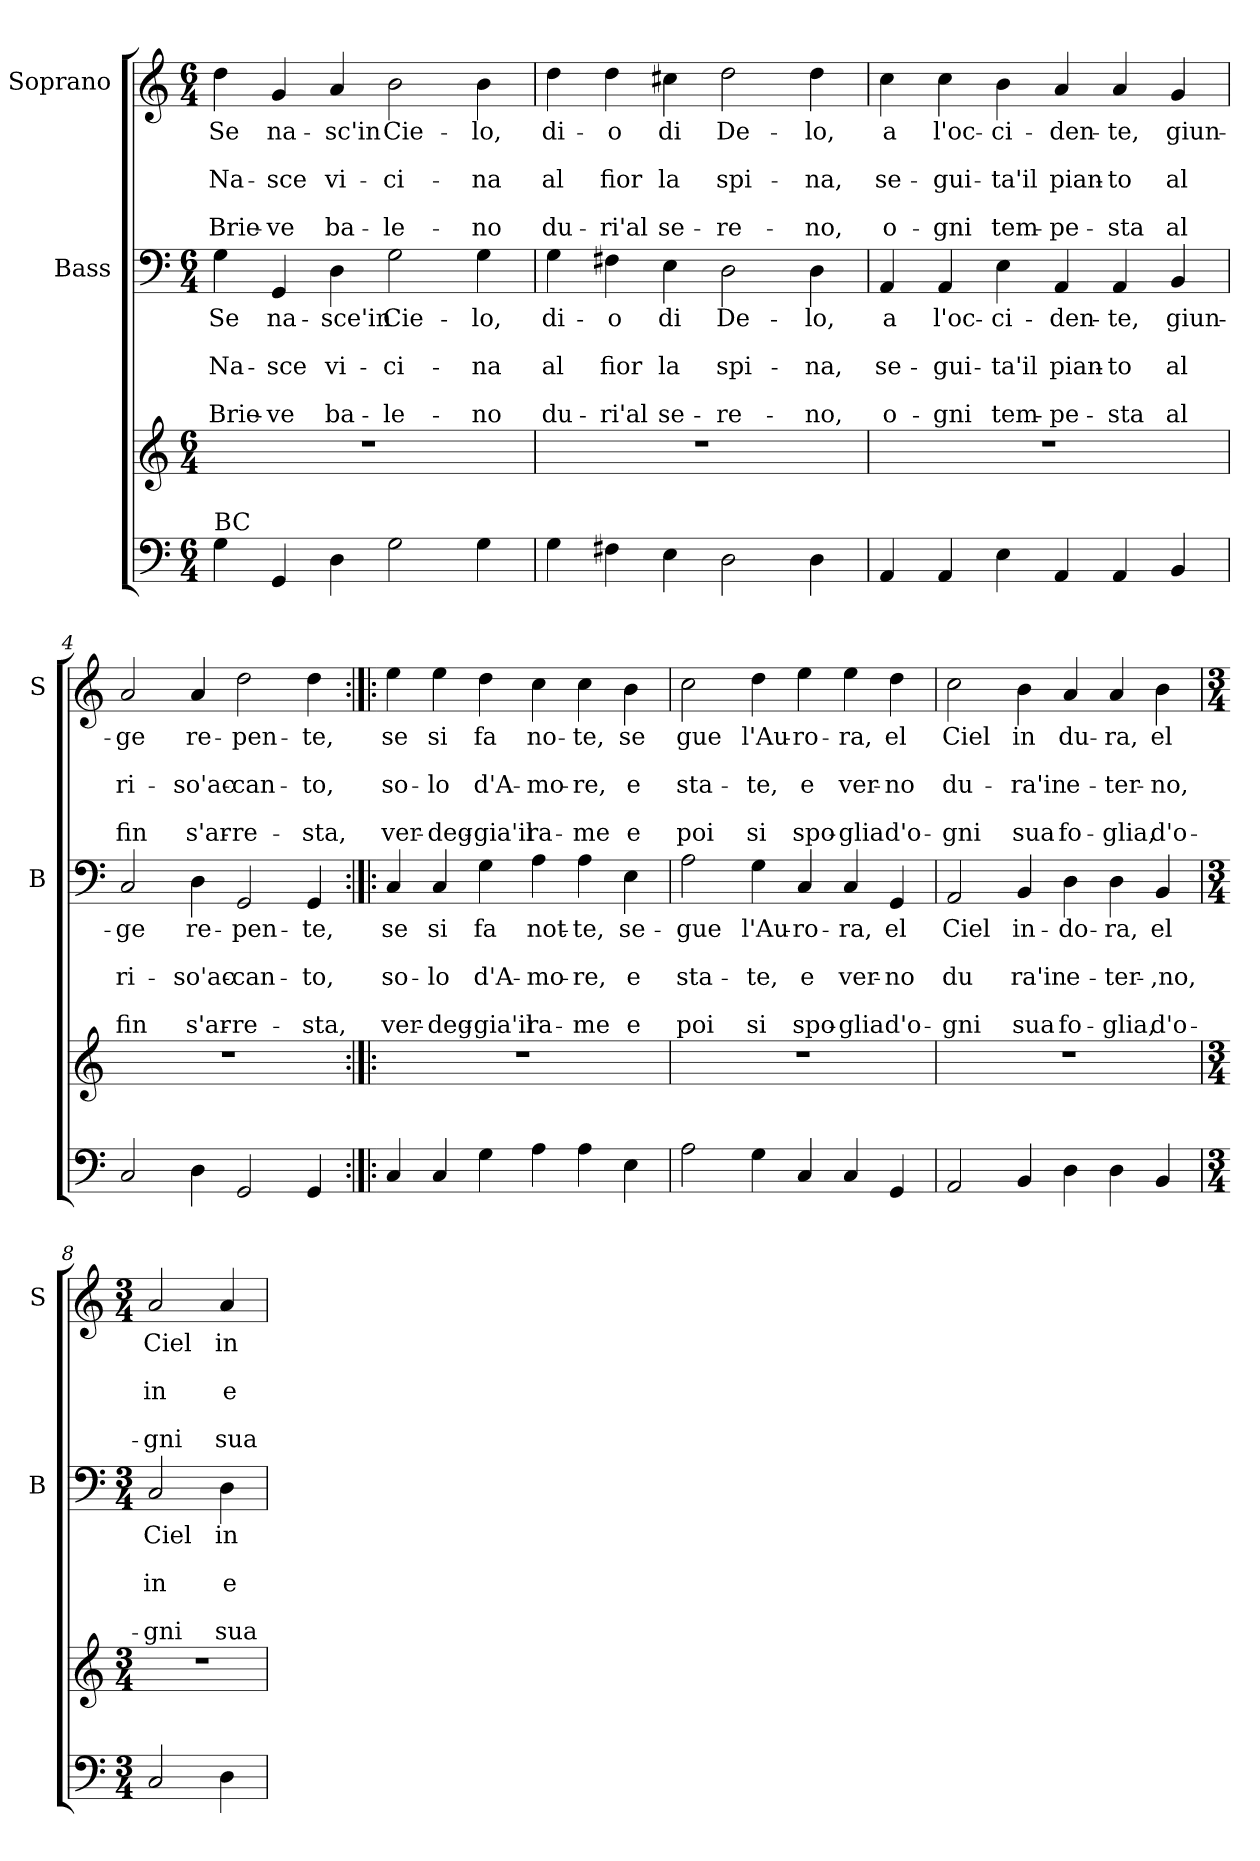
**kern	**kern	**kern	**text	**text	**text	**text	**text	**kern	**text	**text	**text	**text	**text
*part3	*part3	*part2	*part2	*part2	*part2	*part2	*part2	*part1	*part1	*part1	*part1	*part1	*part1
*staff4	*staff3	*staff2	*staff2	*staff2	*staff2	*staff2	*staff2	*staff1	*staff1	*staff1	*staff1	*staff1	*staff1
*	*	*I"Bass	*	*	*	*	*	*I"Soprano	*	*	*	*	*
*	*	*I'B	*	*	*	*	*	*I'S	*	*	*	*	*
*clefF4	*clefG2	*clefF4	*	*	*	*	*	*clefG2	*	*	*	*	*
*k[]	*k[]	*k[]	*	*	*	*	*	*k[]	*	*	*	*	*
*C:	*C:	*C:	*	*	*	*	*	*C:	*	*	*	*	*
*M6/4	*M6/4	*M6/4	*	*	*	*	*	*M6/4	*	*	*	*	*
=1	=1	=1	=1	=1	=1	=1	=1	=1	=1	=1	=1	=1	=1
!LO:TX:a:t=BC	!	!	!	!	!	!	!	!	!	!	!	!	!
!	!	!	!LO:LY:b	!	!LO:LY:b	!	!LO:LY:b	!	!LO:LY:b	!	!LO:LY:b	!	!LO:LY:b
4G\	1.r	4G\	Se	.	Na-	.	Brie-	4dd\	Se	.	Na-	.	Brie-
!	!	!	!LO:LY:b	!	!LO:LY:b	!	!LO:LY:b	!	!LO:LY:b	!	!LO:LY:b	!	!LO:LY:b
4GG/	.	4GG/	na-	.	-sce	.	-ve	4g/	na-	.	-sce	.	-ve
!	!	!	!LO:LY:b	!	!LO:LY:b	!	!LO:LY:b	!	!LO:LY:b	!	!LO:LY:b	!	!LO:LY:b
4D\	.	4D\	-sce'in	.	vi-	.	ba-	4a/	-sc'in	.	vi-	.	ba-
!	!	!	!LO:LY:b	!	!LO:LY:b	!	!LO:LY:b	!	!LO:LY:b	!	!LO:LY:b	!	!LO:LY:b
2G\	.	2G\	Cie-	.	-ci-	.	-le-	2b\	Cie-	.	-ci-	.	-le-
!	!	!	!LO:LY:b	!	!LO:LY:b	!	!LO:LY:b	!	!LO:LY:b	!	!LO:LY:b	!	!LO:LY:b
4G\	.	4G\	-lo,	.	-na	.	-no	4b\	-lo,	.	-na	.	-no
=2	=2	=2	=2	=2	=2	=2	=2	=2	=2	=2	=2	=2	=2
!	!	!	!LO:LY:b	!	!LO:LY:b	!	!LO:LY:b	!	!LO:LY:b	!	!LO:LY:b	!	!LO:LY:b
4G\	1.r	4G\	di-	.	al	.	du-	4dd\	di-	.	al	.	du-
!	!	!	!LO:LY:b	!	!LO:LY:b	!	!LO:LY:b	!	!LO:LY:b	!	!LO:LY:b	!	!LO:LY:b
4F#X\	.	4F#X\	-o	.	fior	.	-ri'al	4dd\	-o	.	fior	.	-ri'al
!	!	!	!LO:LY:b	!	!LO:LY:b	!	!LO:LY:b	!	!LO:LY:b	!	!LO:LY:b	!	!LO:LY:b
4E\	.	4E\	di	.	la	.	se-	4cc#X\	di	.	la	.	se-
!	!	!	!LO:LY:b	!	!LO:LY:b	!	!LO:LY:b	!	!LO:LY:b	!	!LO:LY:b	!	!LO:LY:b
2D\	.	2D\	De-	.	spi-	.	-re-	2dd\	De-	.	spi-	.	-re-
!	!	!	!LO:LY:b	!	!LO:LY:b	!	!LO:LY:b	!	!LO:LY:b	!	!LO:LY:b	!	!LO:LY:b
4D\	.	4D\	-lo,	.	-na,	.	-no,	4dd\	-lo,	.	-na,	.	-no,
=3	=3	=3	=3	=3	=3	=3	=3	=3	=3	=3	=3	=3	=3
!	!	!	!LO:LY:b	!	!LO:LY:b	!	!LO:LY:b	!	!LO:LY:b	!	!LO:LY:b	!	!LO:LY:b
4AA/	1.r	4AA/	a	.	se-	.	o-	4cc\	a	.	se-	.	o-
!	!	!	!LO:LY:b	!	!LO:LY:b	!	!LO:LY:b	!	!LO:LY:b	!	!LO:LY:b	!	!LO:LY:b
4AA/	.	4AA/	l'oc-	.	-gui-	.	-gni	4cc\	l'oc-	.	-gui-	.	-gni
!	!	!	!LO:LY:b	!	!LO:LY:b	!	!LO:LY:b	!	!LO:LY:b	!	!LO:LY:b	!	!LO:LY:b
4E\	.	4E\	-ci-	.	-ta'il	.	tem-	4b\	-ci-	.	-ta'il	.	tem-
!	!	!	!LO:LY:b	!	!LO:LY:b	!	!LO:LY:b	!	!LO:LY:b	!	!LO:LY:b	!	!LO:LY:b
4AA/	.	4AA/	-den-	.	pian-	.	-pe-	4a/	-den-	.	pian-	.	-pe-
!	!	!	!LO:LY:b	!	!LO:LY:b	!	!LO:LY:b	!	!LO:LY:b	!	!LO:LY:b	!	!LO:LY:b
4AA/	.	4AA/	-te,	.	-to	.	-sta	4a/	-te,	.	-to	.	-sta
!	!	!	!LO:LY:b	!	!LO:LY:b	!	!LO:LY:b	!	!LO:LY:b	!	!LO:LY:b	!	!LO:LY:b
4BB/	.	4BB/	giun-	.	al	.	al	4g/	giun-	.	al	.	al
=4	=4	=4	=4	=4	=4	=4	=4	=4	=4	=4	=4	=4	=4
!	!	!	!LO:LY:b	!	!LO:LY:b	!	!LO:LY:b	!	!LO:LY:b	!	!LO:LY:b	!	!LO:LY:b
2C/	1.r	2C/	-ge	.	ri-	.	fin	2a/	-ge	.	ri-	.	fin
!	!	!	!LO:LY:b	!	!LO:LY:b	!	!LO:LY:b	!	!LO:LY:b	!	!LO:LY:b	!	!LO:LY:b
4D\	.	4D\	re-	.	-so'ac-	.	s'ar-	4a/	re-	.	-so'ac-	.	s'ar-
!	!	!	!LO:LY:b	!	!LO:LY:b	!	!LO:LY:b	!	!LO:LY:b	!	!LO:LY:b	!	!LO:LY:b
2GG/	.	2GG/	-pen-	.	-can-	.	-re-	2dd\	-pen-	.	-can-	.	-re-
!	!	!	!LO:LY:b	!	!LO:LY:b	!	!LO:LY:b	!	!LO:LY:b	!	!LO:LY:b	!	!LO:LY:b
4GG/	.	4GG/	-te,	.	-to,	.	-sta,	4dd\	-te,	.	-to,	.	-sta,
!!LO:LB:g=z
=5:|!|:	=5:|!|:	=5:|!|:	=5:|!|:	=5:|!|:	=5:|!|:	=5:|!|:	=5:|!|:	=5:|!|:	=5:|!|:	=5:|!|:	=5:|!|:	=5:|!|:	=5:|!|:
!	!	!	!LO:LY:b	!	!LO:LY:b	!	!LO:LY:b	!	!LO:LY:b	!	!LO:LY:b	!	!LO:LY:b
4C/	1.r	4C/	se	.	so-	.	ver-	4ee\	se	.	so-	.	ver-
!	!	!	!LO:LY:b	!	!LO:LY:b	!	!LO:LY:b	!	!LO:LY:b	!	!LO:LY:b	!	!LO:LY:b
4C/	.	4C/	si	.	-lo	.	-deg-	4ee\	si	.	-lo	.	-deg-
!	!	!	!LO:LY:b	!	!LO:LY:b	!	!LO:LY:b	!	!LO:LY:b	!	!LO:LY:b	!	!LO:LY:b
4G\	.	4G\	fa	.	d'A-	.	-gia'il	4dd\	fa	.	d'A-	.	-gia'il
!	!	!	!LO:LY:b	!	!LO:LY:b	!	!LO:LY:b	!	!LO:LY:b	!	!LO:LY:b	!	!LO:LY:b
4A\	.	4A\	not-	.	-mo-	.	ra-	4cc\	no-	.	-mo-	.	ra-
!	!	!	!LO:LY:b	!	!LO:LY:b	!	!LO:LY:b	!	!LO:LY:b	!	!LO:LY:b	!	!LO:LY:b
4A\	.	4A\	-te,	.	-re,	.	-me	4cc\	-te,	.	-re,	.	-me
!	!	!	!LO:LY:b	!	!LO:LY:b	!	!LO:LY:b	!	!LO:LY:b	!	!LO:LY:b	!	!LO:LY:b
4E\	.	4E\	se-	.	e	.	e	4b\	se	.	e	.	e
=6	=6	=6	=6	=6	=6	=6	=6	=6	=6	=6	=6	=6	=6
!	!	!	!LO:LY:b	!	!LO:LY:b	!	!LO:LY:b	!	!LO:LY:b	!	!LO:LY:b	!	!LO:LY:b
2A\	1.r	2A\	-gue	.	sta-	.	poi	2cc\	gue	.	sta-	.	poi
!	!	!	!LO:LY:b	!	!LO:LY:b	!	!LO:LY:b	!	!LO:LY:b	!	!LO:LY:b	!	!LO:LY:b
4G\	.	4G\	l'Au-	.	-te,	.	si	4dd\	l'Au-	.	-te,	.	si
!	!	!	!LO:LY:b	!	!LO:LY:b	!	!LO:LY:b	!	!LO:LY:b	!	!LO:LY:b	!	!LO:LY:b
4C/	.	4C/	-ro-	.	e	.	spo-	4ee\	-ro-	.	e	.	spo-
!	!	!	!LO:LY:b	!	!LO:LY:b	!	!LO:LY:b	!	!LO:LY:b	!	!LO:LY:b	!	!LO:LY:b
4C/	.	4C/	-ra,	.	ver-	.	-glia	4ee\	-ra,	.	ver-	.	-glia
!	!	!	!LO:LY:b	!	!LO:LY:b	!	!LO:LY:b	!	!LO:LY:b	!	!LO:LY:b	!	!LO:LY:b
4GG/	.	4GG/	el	.	-no	.	d'o-	4dd\	el	.	-no	.	d'o-
=7	=7	=7	=7	=7	=7	=7	=7	=7	=7	=7	=7	=7	=7
!	!	!	!LO:LY:b	!	!LO:LY:b	!	!LO:LY:b	!	!LO:LY:b	!	!LO:LY:b	!	!LO:LY:b
2AA/	1.r	2AA/	Ciel	.	du	.	-gni	2cc\	Ciel	.	du-	.	-gni
!	!	!	!LO:LY:b	!	!LO:LY:b	!	!LO:LY:b	!	!LO:LY:b	!	!LO:LY:b	!	!LO:LY:b
4BB/	.	4BB/	in-	.	ra'in	.	sua	4b\	in	.	-ra'in	.	sua
!	!	!	!LO:LY:b	!	!LO:LY:b	!	!LO:LY:b	!	!LO:LY:b	!	!LO:LY:b	!	!LO:LY:b
4D\	.	4D\	-do-	.	e-	.	fo-	4a/	du-	.	e-	.	fo-
!	!	!	!LO:LY:b	!	!LO:LY:b	!	!LO:LY:b	!	!LO:LY:b	!	!LO:LY:b	!	!LO:LY:b
4D\	.	4D\	-ra,	.	-ter-	.	-glia,	4a/	-ra,	.	-ter-	.	-glia,
!	!	!	!LO:LY:b	!	!LO:LY:b	!	!LO:LY:b	!	!LO:LY:b	!	!LO:LY:b	!	!LO:LY:b
4BB/	.	4BB/	el	.	-,no,	.	d'o-	4b\	el	.	-no,	.	d'o-
=8	=8	=8	=8	=8	=8	=8	=8	=8	=8	=8	=8	=8	=8
*M3/4	*M3/4	*M3/4	*	*	*	*	*	*M3/4	*	*	*	*	*
!	!	!	!LO:LY:b	!	!LO:LY:b	!	!LO:LY:b	!	!LO:LY:b	!	!LO:LY:b	!	!LO:LY:b
2C/	2.r	2C/	Ciel	.	in	.	-gni	2a/	Ciel	.	in	.	-gni
!	!	!	!LO:LY:b	!	!LO:LY:b	!	!LO:LY:b	!	!LO:LY:b	!	!LO:LY:b	!	!LO:LY:b
4D\	.	4D\	in-	.	e-	.	sua	4a/	in-	.	e-	.	sua
=	=	=	=	=	=	=	=	=	=	=	=	=	=
*-	*-	*-	*-	*-	*-	*-	*-	*-	*-	*-	*-	*-	*-
